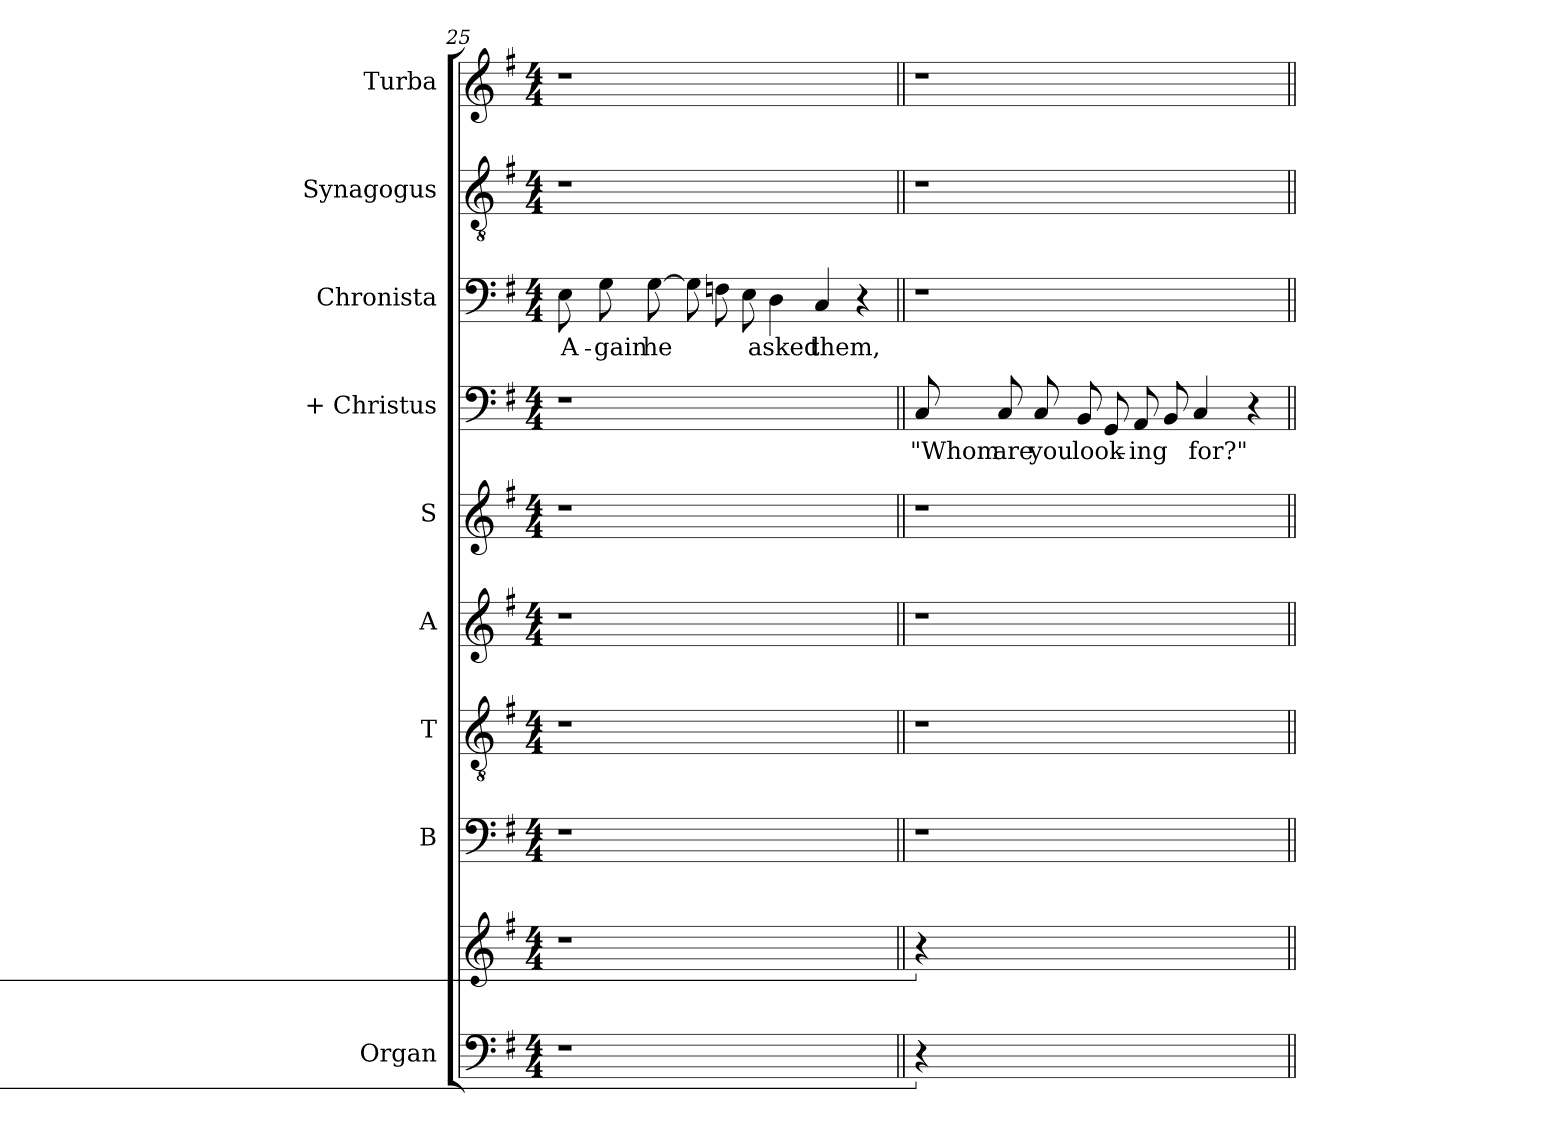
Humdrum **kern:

**kern	**kern	**kern	**kern	**kern	**kern	**kern	**text	**kern	**text	**kern	**kern
*part9	*part9	*part8	*part7	*part6	*part5	*part4	*part4	*part3	*part3	*part2	*part1
*staff10	*staff9	*staff8	*staff7	*staff6	*staff5	*staff4	*staff4	*staff3	*staff3	*staff2	*staff1
*I"Organ	*	*I"B	*I"T	*I"A	*I"S	*I"+ Christus	*	*I"Chronista	*	*I"Synagogus	*I"Turba
*I'Org.	*	*I'B.	*I'T.	*I'A.	*I'S.	*I'+ Christus	*	*I'C	*	*I'Synagogus	*I'Turba
!!LO:PB:g=z
*clefF4	*clefG2	*clefF4	*clefGv2	*clefG2	*clefG2	*clefF4	*	*clefF4	*	*clefGv2	*clefG2
*	*	*	*ITrd7c12	*	*	*	*	*	*	*ITrd7c12	*
*k[f#]	*k[f#]	*k[f#]	*k[f#]	*k[f#]	*k[f#]	*k[f#]	*	*k[f#]	*	*k[f#]	*k[f#]
*G:	*G:	*G:	*G:	*G:	*G:	*G:	*	*G:	*	*G:	*G:
*M4/4	*M4/4	*M4/4	*M4/4	*M4/4	*M4/4	*M4/4	*	*M4/4	*	*M4/4	*M4/4
=25	=25	=25	=25	=25	=25	=25	=25	=25	=25	=25	=25
!LO:N:vis=1	!LO:N:vis=1	!LO:N:vis=1	!LO:N:vis=1	!LO:N:vis=1	!LO:N:vis=1	!LO:N:vis=1	!	!	!	!	!
!	!	!	!	!	!	!	!	!	!LO:LY:b:color=#000000	!LO:N:vis=1	!LO:N:vis=1
1.r	1.r	1r	1r	1r	1r	1r	.	8Ei\	A-	1r	1r
!	!	!	!	!	!	!	!	!	!LO:LY:b:color=#000000	!	!
.	.	.	.	.	.	.	.	8Gi\	-gain	.	.
!	!	!	!	!	!	!	!	!	!LO:LY:b:color=#000000	!	!
.	.	.	.	.	.	.	.	[8Gi\	he	.	.
.	.	.	.	.	.	.	.	8Gi\]	.	.	.
.	.	.	.	.	.	.	.	8Fni\	.	.	.
.	.	.	.	.	.	.	.	8Ei\	.	.	.
!	!	!	!	!	!	!	!	!	!LO:LY:b:color=#000000	!	!
.	.	.	.	.	.	.	.	4Di\	asked	.	.
!	!	!	!	!	!	!	!	!	!LO:LY:b:color=#000000	!	!
.	.	2ryy	2ryy	2ryy	2ryy	2ryy	.	4Ci/	them,	2ryy	2ryy
.	.	.	.	.	.	.	.	4r	.	.	.
!!LO:LB:g=z
=26||	=26||	=26||	=26||	=26||	=26||	=26||	=26||	=26||	=26||	=26||	=26||
!LO:N:vis=1	!LO:N:vis=1	!LO:N:vis=1	!LO:N:vis=1	!LO:N:vis=1	!LO:N:vis=1	!	!	!	!	!	!
!	!	!	!	!	!	!	!LO:LY:b:color=#000000	!LO:N:vis=1	!	!LO:N:vis=1	!LO:N:vis=1
8%11r	8%11r	1r	1r	1r	1r	8Ci/	"Whom	1r	.	1r	1r
!	!	!	!	!	!	!	!LO:LY:b:color=#000000	!	!	!	!
.	.	.	.	.	.	8Ci/	are	.	.	.	.
!	!	!	!	!	!	!	!LO:LY:b:color=#000000	!	!	!	!
.	.	.	.	.	.	8Ci/	you	.	.	.	.
!	!	!	!	!	!	!	!LO:LY:b:color=#000000	!	!	!	!
.	.	.	.	.	.	8BBi/	look-	.	.	.	.
.	.	.	.	.	.	8GGi/	.	.	.	.	.
!	!	!	!	!	!	!	!LO:LY:b:color=#000000	!	!	!	!
.	.	.	.	.	.	8AAi/	-ing	.	.	.	.
.	.	.	.	.	.	8BBi/	.	.	.	.	.
!	!	!	!	!	!	!	!LO:LY:b:color=#000000	!	!	!	!
.	.	.	.	.	.	4Ci/	for?"	.	.	.	.
.	.	4.ryy	4.ryy	4.ryy	4.ryy	.	.	4.ryy	.	4.ryy	4.ryy
.	.	.	.	.	.	4r	.	.	.	.	.
=||	=||	=||	=||	=||	=||	=||	=||	=||	=||	=||	=||
*-	*-	*-	*-	*-	*-	*-	*-	*-	*-	*-	*-
